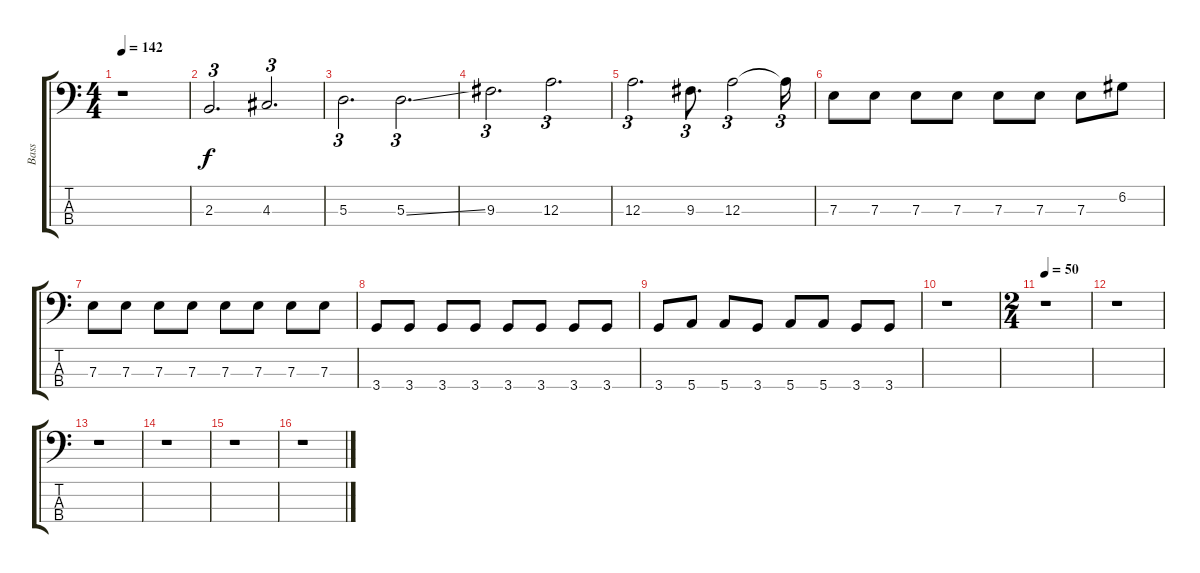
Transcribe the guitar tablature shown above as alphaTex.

\track ("Bass" "Bass") {instrument slapbass1}
\staff {score tabs}
\tuning (G2 D2 A1 E1) {hide}
\ts (4 4)
\tempo 142
\clef f4
\ks c
r.1{dy f} |
2.3.2{d tu (3 2)} 4.3.2{d tu (3 2)} |
5.3.2{d tu (3 2)} 5.3{ss}.2{d tu (3 2)} |
9.3.2{d tu (3 2)} 12.3.2{d tu (3 2)} |
12.3.2{d tu (3 2)} 9.3.8{d tu (3 2)} 12.3.2{tu (3 2)} 12.3{t}.16{tu (3 2)} |
7.3.8 7.3.8 7.3.8 7.3.8 7.3.8 7.3.8 7.3.8 6.2.8 |
7.3.8 7.3.8 7.3.8 7.3.8 7.3.8 7.3.8 7.3.8 7.3.8 |
3.4.8 3.4.8 3.4.8 3.4.8 3.4.8 3.4.8 3.4.8 3.4.8 |
3.4.8 5.4.8 5.4.8 3.4.8 5.4.8 5.4.8 3.4.8 3.4.8 |
r.1 |
\ts (2 4)
\tempo 50
r.1 |
r.1 |
r.1 |
r.1 |
r.1 |
r.1
